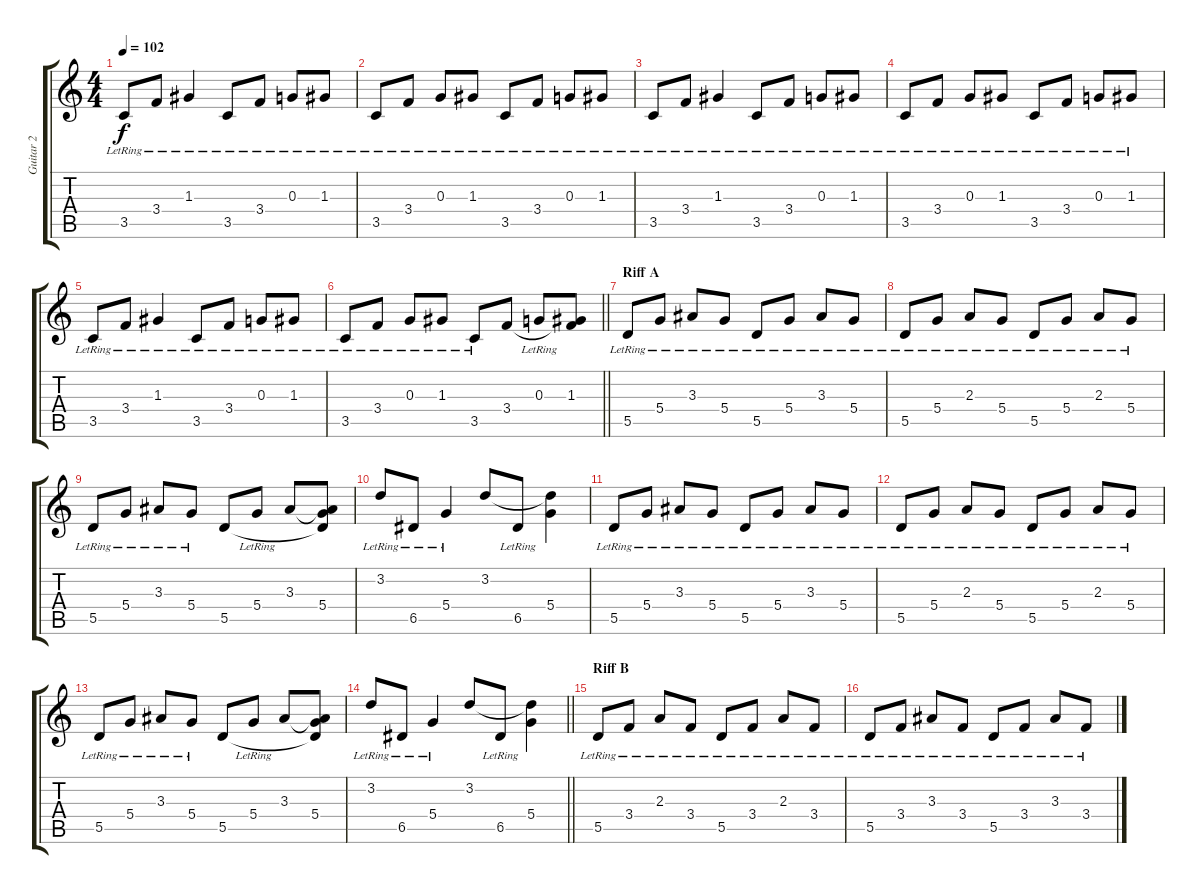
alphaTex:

\track ("Guitar 2" "Guitar 2") {instrument electricguitarjazz}
\staff {score tabs}
\tuning (E4 B3 G3 D3 A2 E2) {hide}
\ts (4 4)
\tempo 102
\clef g2
\ks c
3.5{lr}.8{dy f} 3.4{lr}.8 1.3{lr}.4 3.5{lr}.8 3.4{lr}.8 0.3{lr}.8 1.3{lr}.8 |
3.5{lr}.8 3.4{lr}.8 0.3{lr}.8 1.3{lr}.8 3.5{lr}.8 3.4{lr}.8 0.3{lr}.8 1.3{lr}.8 |
3.5{lr}.8 3.4{lr}.8 1.3{lr}.4 3.5{lr}.8 3.4{lr}.8 0.3{lr}.8 1.3{lr}.8 |
3.5{lr}.8 3.4{lr}.8 0.3{lr}.8 1.3{lr}.8 3.5{lr}.8 3.4{lr}.8 0.3{lr}.8 1.3{lr}.8 |
3.5{lr}.8 3.4{lr}.8 1.3{lr}.4 3.5{lr}.8 3.4{lr}.8 0.3{lr}.8 1.3{lr}.8 |
\barLineRight lightlight
3.5{lr}.8 3.4{lr}.8 0.3{lr}.8 1.3{lr}.8 3.5{lr}.8 3.4.8 0.3{lr}.8 (1.3 3.4{t}).8 |
\section ("" "Riff A")
5.5{lr}.8 5.4{lr}.8 3.3{lr}.8 5.4{lr}.8 5.5{lr}.8 5.4{lr}.8 3.3{lr}.8 5.4{lr}.8 |
5.5{lr}.8 5.4{lr}.8 2.3{lr}.8 5.4{lr}.8 5.5{lr}.8 5.4{lr}.8 2.3{lr}.8 5.4{lr}.8 |
5.5{lr}.8 5.4{lr}.8 3.3{lr}.8 5.4{lr}.8 5.5.8 5.4{lr}.8 3.3.8 (3.3{t} 5.4 5.5{t}).8 |
3.2{lr}.8 6.5{lr}.8 5.4{lr}.4 3.2.8 6.5{lr}.8 (3.2{t} 5.4).4 |
5.5{lr}.8 5.4{lr}.8 3.3{lr}.8 5.4{lr}.8 5.5{lr}.8 5.4{lr}.8 3.3{lr}.8 5.4{lr}.8 |
5.5{lr}.8 5.4{lr}.8 2.3{lr}.8 5.4{lr}.8 5.5{lr}.8 5.4{lr}.8 2.3{lr}.8 5.4{lr}.8 |
5.5{lr}.8 5.4{lr}.8 3.3{lr}.8 5.4{lr}.8 5.5.8 5.4{lr}.8 3.3.8 (3.3{t} 5.4 5.5{t}).8 |
\barLineRight lightlight
3.2{lr}.8 6.5{lr}.8 5.4{lr}.4 3.2.8 6.5{lr}.8 (3.2{t} 5.4).4 |
\section ("" "Riff B")
5.5{lr}.8 3.4{lr}.8 2.3{lr}.8 3.4{lr}.8 5.5{lr}.8 3.4{lr}.8 2.3{lr}.8 3.4{lr}.8 |
5.5{lr}.8 3.4{lr}.8 3.3{lr}.8 3.4{lr}.8 5.5{lr}.8 3.4{lr}.8 3.3{lr}.8 3.4{lr}.8
